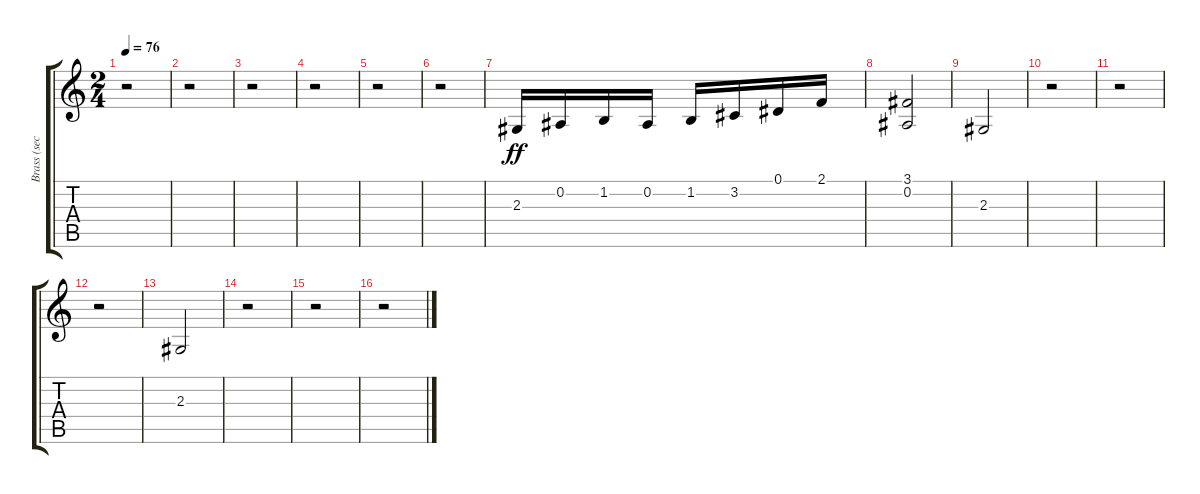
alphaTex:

\track ("Brass (section)" "Brass (sec") {instrument brasssection}
\staff {score tabs}
\tuning (Eb4 Bb3 Gb3 Db3 Ab2 Eb2) {hide}
\ts (2 4)
\tempo 76
\clef g2
\ks c
r.2{dy fff} |
r.2 |
r.2 |
r.2 |
r.2 |
r.2 |
2.3.16{dy ff} 0.2.16 1.2.16 0.2.16 1.2.16 3.2.16 0.1.16 2.1.16 |
(3.1 0.2).2 |
2.3.2 |
r.2 |
r.2 |
r.2 |
2.3.2 |
r.2 |
r.2 |
r.2
